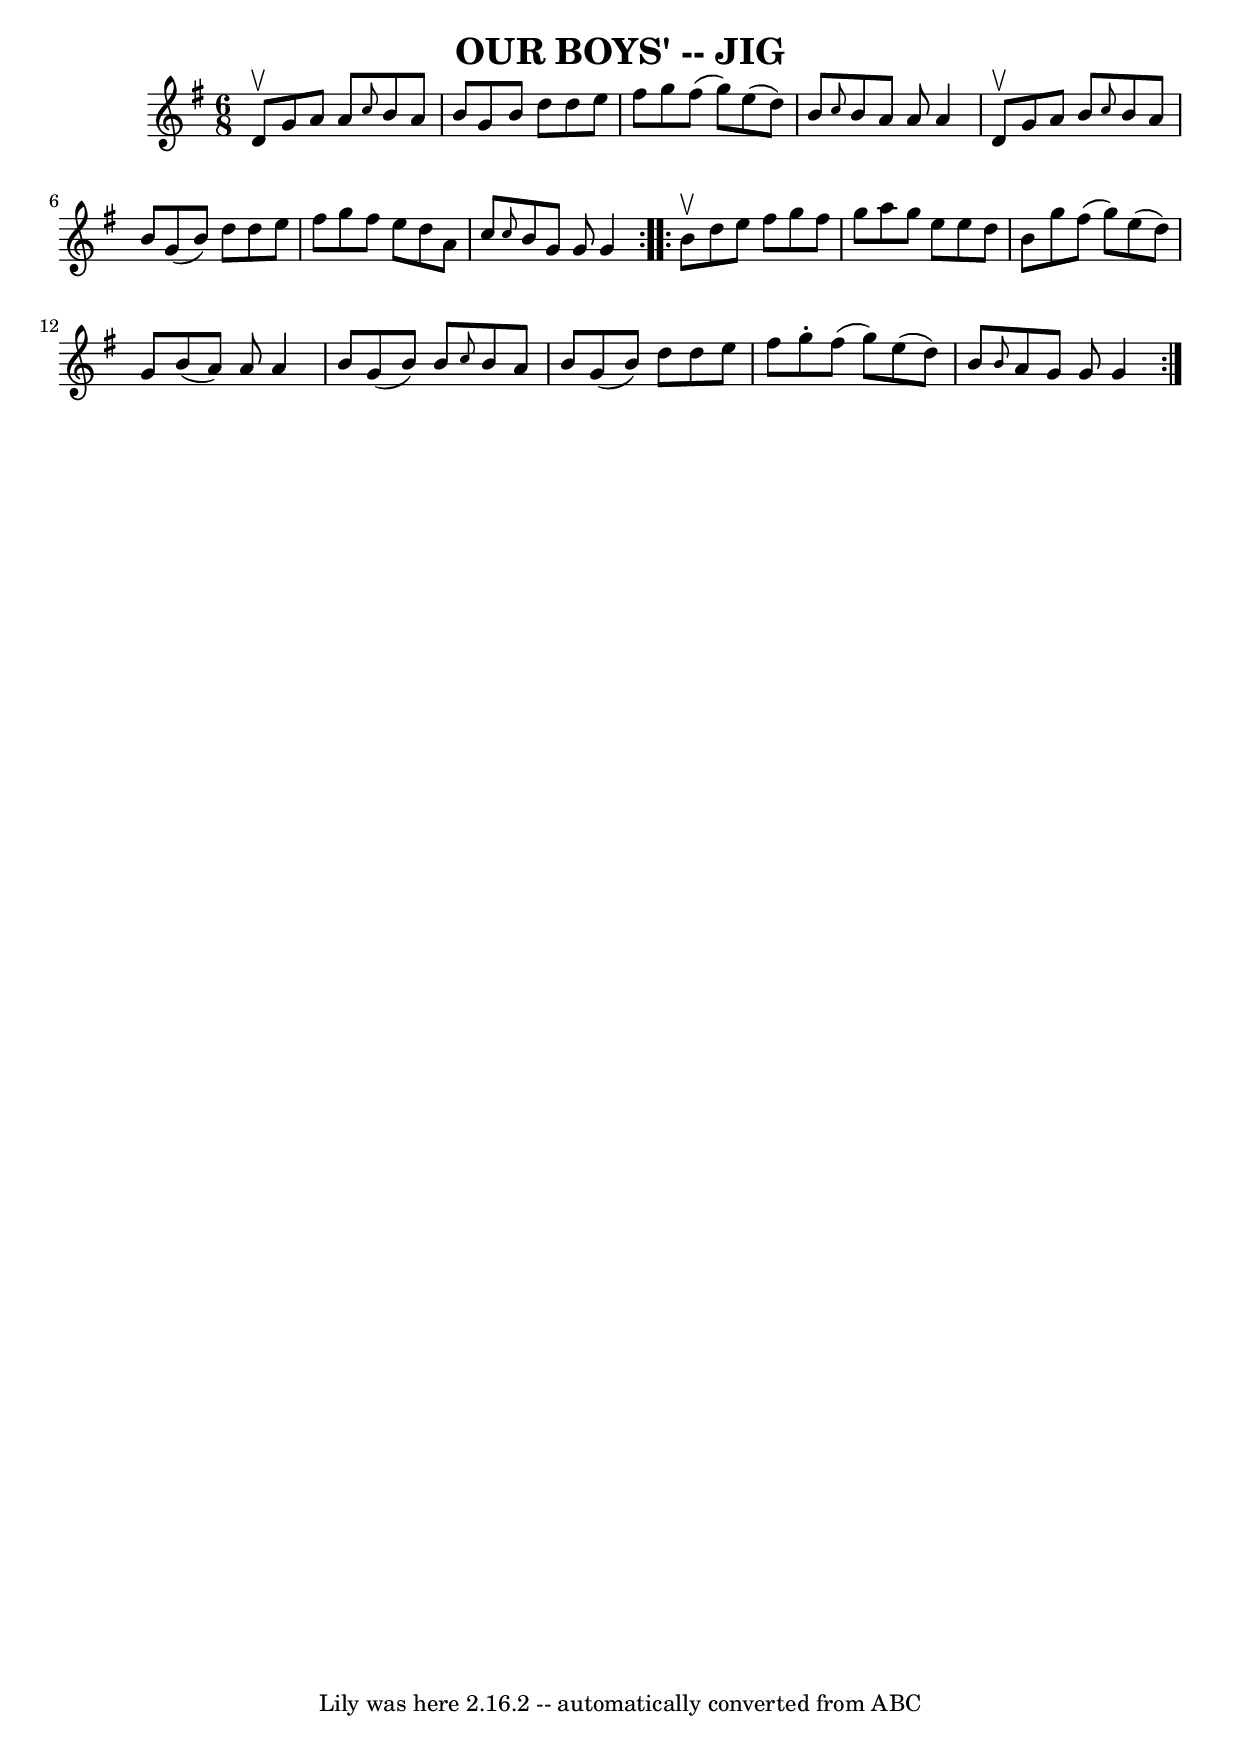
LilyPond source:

\version "2.16.2"
\include "Mammoth.ily"
\header {
  %% book = "Ryan's Mammoth Collection of Fiddle Tunes"
  crossRefNumber = "1"
  footnotes = ""
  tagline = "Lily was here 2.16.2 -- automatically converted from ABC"
  title = "OUR BOYS' -- JIG"

}
voicedefault =  {



  \repeat volta 2 {

    \time 6/8 
    \key g \major d'8^\upbow       |
    g'8 a'8 a'8  
    \grace { c''8  
	   } b'8 a'8 b'8    |
    g'8 b'8 d''8    
    d''8 e''8 fis''8    |
    g''8 fis''8 (g''8) e''8 (
    d''8) b'8    |
    \grace { c''8  
	   } b'8 a'8 a'8 a'4    
    d'8^\upbow   |
    |
    g'8 a'8 b'8  \grace { c''8  
			}   
    b'8 a'8 b'8    |
    g'8 (b'8) d''8 d''8 e''8    
    fis''8    |
    g''8 fis''8 e''8 d''8 a'8 c''8    |
    
    \grace { c''8  
	   } b'8 g'8 g'8 g'4    
  }     
  \repeat volta 2 {
    b'8 
    ^\upbow       |
    d''8 e''8 fis''8 g''8 fis''8 g''8    
    |
    a''8 g''8 e''8 e''8 d''8 b'8    |
    g''8    
    fis''8 (g''8) e''8 (d''8) g'8    |
    b'8 (a'8)   
    a'8 a'4 b'8    |
    |
    g'8 (b'8) b'8  \grace {    
      c''8  
    } b'8 a'8 b'8    |
    g'8 (b'8) d''8 d''8    
    e''8 fis''8    |
    g''8 -. fis''8 (g''8) e''8 (d''8)  
    b'8    |
    \grace { b'8  
	   } a'8 g'8 g'8 g'4    
  }   

}

\score{
  <<

    \context Staff="default"
    {
      \voicedefault 
      
    }

  >>
  \layout {
    
  }
  \midi {
  }

}
